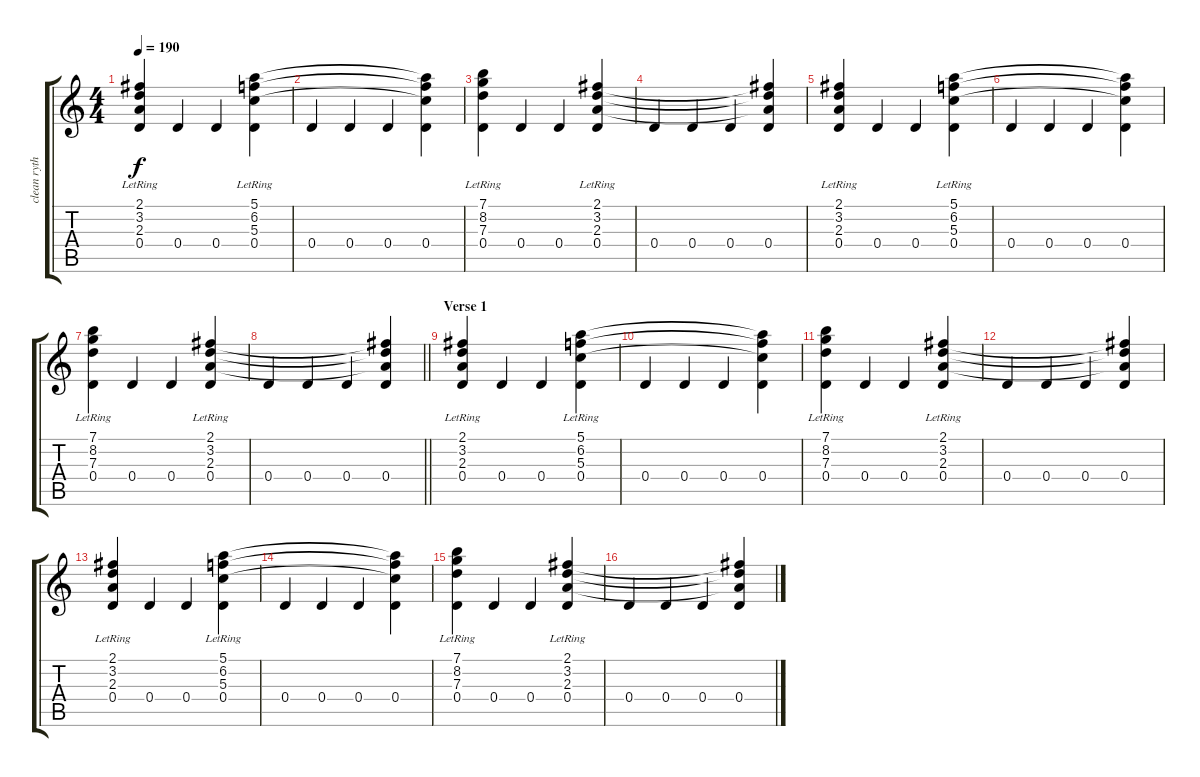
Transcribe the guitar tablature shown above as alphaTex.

\track ("clean rythm 2" "clean ryth") {instrument electricguitarclean}
\staff {score tabs}
\tuning (E4 B3 G3 D3 A2 E2) {hide}
\ts (4 4)
\tempo 190
\clef g2
\ks c
(2.1{lr} 3.2{lr} 2.3{lr} 0.4).4{dy f} 0.4.4 0.4.4 (5.1{lr} 6.2{lr} 5.3{lr} 0.4).4 |
0.4.4 0.4.4 0.4.4 (5.1{t} 6.2{t} 5.3{t} 0.4).4 |
(7.1{lr} 8.2{lr} 7.3{lr} 0.4).4 0.4.4 0.4.4 (2.1{lr} 3.2 2.3 0.4).4 |
0.4.4 0.4.4 0.4.4 (2.1{t} 3.2{t} 2.3{t} 0.4).4 |
(2.1{lr} 3.2{lr} 2.3{lr} 0.4).4 0.4.4 0.4.4 (5.1{lr} 6.2{lr} 5.3{lr} 0.4).4 |
0.4.4 0.4.4 0.4.4 (5.1{t} 6.2{t} 5.3{t} 0.4).4 |
(7.1{lr} 8.2{lr} 7.3{lr} 0.4).4 0.4.4 0.4.4 (2.1{lr} 3.2 2.3 0.4).4 |
\barLineRight lightlight
0.4.4 0.4.4 0.4.4 (2.1{t} 3.2{t} 2.3{t} 0.4).4 |
\section ("" "Verse 1")
(2.1{lr} 3.2{lr} 2.3{lr} 0.4).4 0.4.4 0.4.4 (5.1{lr} 6.2{lr} 5.3{lr} 0.4).4 |
0.4.4 0.4.4 0.4.4 (5.1{t} 6.2{t} 5.3{t} 0.4).4 |
(7.1{lr} 8.2{lr} 7.3{lr} 0.4).4 0.4.4 0.4.4 (2.1{lr} 3.2 2.3 0.4).4 |
0.4.4 0.4.4 0.4.4 (2.1{t} 3.2{t} 2.3{t} 0.4).4 |
(2.1{lr} 3.2{lr} 2.3{lr} 0.4).4 0.4.4 0.4.4 (5.1{lr} 6.2{lr} 5.3{lr} 0.4).4 |
0.4.4 0.4.4 0.4.4 (5.1{t} 6.2{t} 5.3{t} 0.4).4 |
(7.1{lr} 8.2{lr} 7.3{lr} 0.4).4 0.4.4 0.4.4 (2.1{lr} 3.2 2.3 0.4).4 |
0.4.4 0.4.4 0.4.4 (2.1{t} 3.2{t} 2.3{t} 0.4).4
